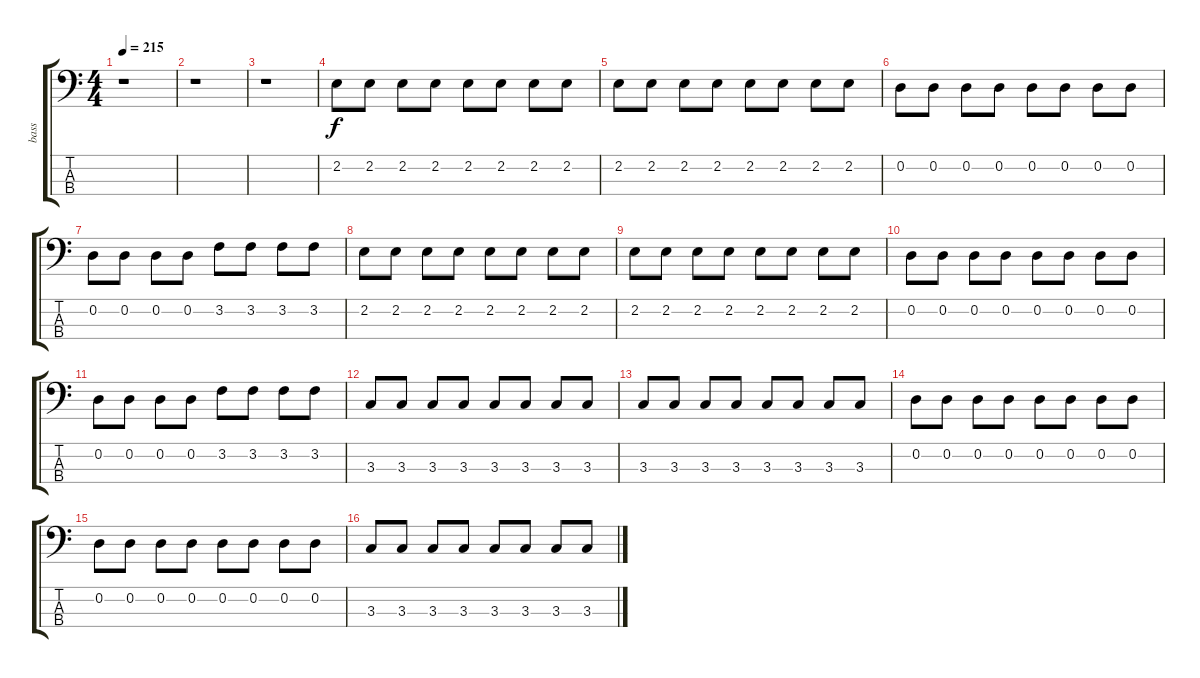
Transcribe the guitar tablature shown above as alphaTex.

\track ("bass" "bass") {instrument slapbass1}
\staff {score tabs}
\tuning (G2 D2 A1 E1) {hide}
\ts (4 4)
\tempo 215
\clef f4
\ks c
r.1{dy f} |
r.1 |
r.1 |
2.2.8 2.2.8 2.2.8 2.2.8 2.2.8 2.2.8 2.2.8 2.2.8 |
2.2.8 2.2.8 2.2.8 2.2.8 2.2.8 2.2.8 2.2.8 2.2.8 |
0.2.8 0.2.8 0.2.8 0.2.8 0.2.8 0.2.8 0.2.8 0.2.8 |
0.2.8 0.2.8 0.2.8 0.2.8 3.2.8 3.2.8 3.2.8 3.2.8 |
2.2.8 2.2.8 2.2.8 2.2.8 2.2.8 2.2.8 2.2.8 2.2.8 |
2.2.8 2.2.8 2.2.8 2.2.8 2.2.8 2.2.8 2.2.8 2.2.8 |
0.2.8 0.2.8 0.2.8 0.2.8 0.2.8 0.2.8 0.2.8 0.2.8 |
0.2.8 0.2.8 0.2.8 0.2.8 3.2.8 3.2.8 3.2.8 3.2.8 |
3.3.8 3.3.8 3.3.8 3.3.8 3.3.8 3.3.8 3.3.8 3.3.8 |
3.3.8 3.3.8 3.3.8 3.3.8 3.3.8 3.3.8 3.3.8 3.3.8 |
0.2.8 0.2.8 0.2.8 0.2.8 0.2.8 0.2.8 0.2.8 0.2.8 |
0.2.8 0.2.8 0.2.8 0.2.8 0.2.8 0.2.8 0.2.8 0.2.8 |
3.3.8 3.3.8 3.3.8 3.3.8 3.3.8 3.3.8 3.3.8 3.3.8
